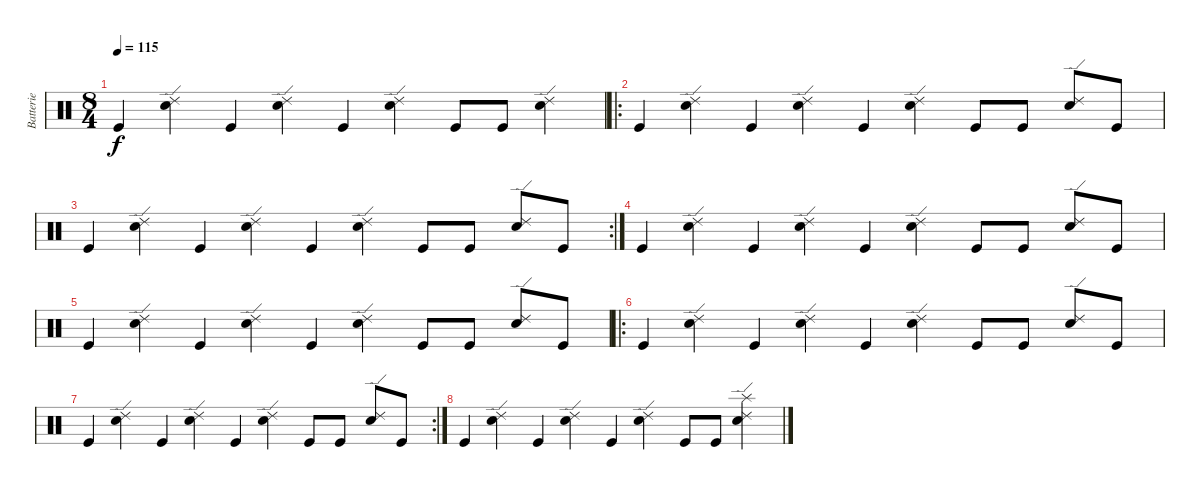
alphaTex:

\track ("Batterie" "Batterie") {instrument percussion}
\staff {score}
\articulation defaults
\ts (8 4)
\tempo 115
\clef neutral
\ks c "Kick (hit)".4{dy f}
("Ride (edge) 2" "Snare (hit) 2").4 "Kick (hit)".4 ("Ride (edge) 2" "Snare (hit) 2").4 "Kick (hit)".4 ("Ride (edge) 2" "Snare (hit) 2").4 "Kick (hit)".8 "Kick (hit)".8 ("Ride (edge) 2" "Snare (hit) 2").4 |
\ro "Kick (hit)".4
("Ride (edge) 2" "Snare (hit) 2").4 "Kick (hit)".4 ("Ride (edge) 2" "Snare (hit) 2").4 "Kick (hit)".4 ("Ride (edge) 2" "Snare (hit) 2").4 "Kick (hit)".8 "Kick (hit)".8 ("Ride (edge) 2" "Snare (hit) 2").8 "Kick (hit)".8 |
\rc 2 "Kick (hit)".4
("Ride (edge) 2" "Snare (hit) 2").4 "Kick (hit)".4 ("Ride (edge) 2" "Snare (hit) 2").4 "Kick (hit)".4 ("Ride (edge) 2" "Snare (hit) 2").4 "Kick (hit)".8 "Kick (hit)".8 ("Ride (edge) 2" "Snare (hit) 2").8 "Kick (hit)".8 |
"Kick (hit)".4 ("Ride (edge) 2" "Snare (hit) 2").4 "Kick (hit)".4 ("Ride (edge) 2" "Snare (hit) 2").4 "Kick (hit)".4 ("Ride (edge) 2" "Snare (hit) 2").4 "Kick (hit)".8 "Kick (hit)".8 ("Ride (edge) 2" "Snare (hit) 2").8 "Kick (hit)".8 |
"Kick (hit)".4 ("Ride (edge) 2" "Snare (hit) 2").4 "Kick (hit)".4 ("Ride (edge) 2" "Snare (hit) 2").4 "Kick (hit)".4 ("Ride (edge) 2" "Snare (hit) 2").4 "Kick (hit)".8 "Kick (hit)".8 ("Ride (edge) 2" "Snare (hit) 2").8 "Kick (hit)".8 |
\ro "Kick (hit)".4
("Ride (edge) 2" "Snare (hit) 2").4 "Kick (hit)".4 ("Ride (edge) 2" "Snare (hit) 2").4 "Kick (hit)".4 ("Ride (edge) 2" "Snare (hit) 2").4 "Kick (hit)".8 "Kick (hit)".8 ("Ride (edge) 2" "Snare (hit) 2").8 "Kick (hit)".8 |
\rc 2 "Kick (hit)".4
("Ride (edge) 2" "Snare (hit) 2").4 "Kick (hit)".4 ("Ride (edge) 2" "Snare (hit) 2").4 "Kick (hit)".4 ("Ride (edge) 2" "Snare (hit) 2").4 "Kick (hit)".8 "Kick (hit)".8 ("Ride (edge) 2" "Snare (hit) 2").8 "Kick (hit)".8 |
"Kick (hit)".4 ("Ride (edge) 2" "Snare (hit) 2").4 "Kick (hit)".4 ("Ride (edge) 2" "Snare (hit) 2").4 "Kick (hit)".4 ("Ride (edge) 2" "Snare (hit) 2").4 "Kick (hit)".8 "Kick (hit)".8 ("Ride (edge) 2" "Splash (hit)" "Snare (hit) 2").4
